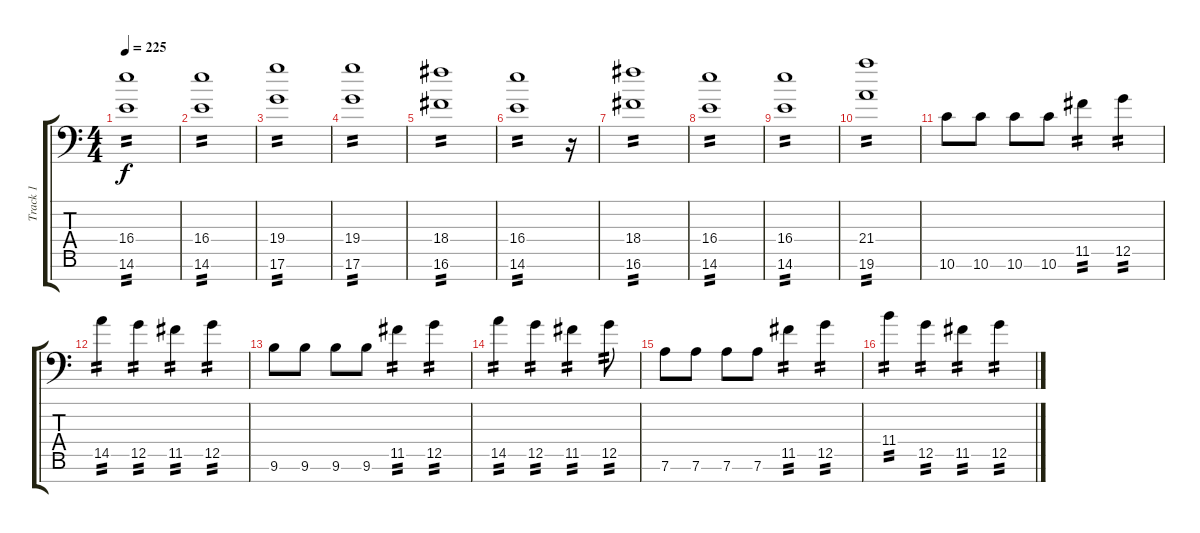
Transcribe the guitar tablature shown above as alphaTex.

\track ("Track 1" "Track 1") {instrument distortionguitar}
\staff {score tabs}
\tuning (D4 A3 F3 C3 G2 D2 A1) {hide}
\ts (4 4)
\tempo 225
\clef f4
\ks c
(16.4 14.6).1{tp 2 dy f} |
(16.4 14.6).1{tp 2} |
(19.4 17.6).1{tp 2} |
(19.4 17.6).1{tp 2} |
(18.4 16.6).1{tp 2} |
(16.4 14.6).1{tp 2} r.16 |
(18.4 16.6).1{tp 2} |
(16.4 14.6).1{tp 2} |
(16.4 14.6).1{tp 2} |
(21.4 19.6).1{tp 2} |
10.6.8 10.6.8 10.6.8 10.6.8 11.5.4{tp 2} 12.5.4{tp 2} |
14.5.4{tp 2} 12.5.4{tp 2} 11.5.4{tp 2} 12.5.4{tp 2} |
9.6.8 9.6.8 9.6.8 9.6.8 11.5.4{tp 2} 12.5.4{tp 2} |
14.5.4{tp 2} 12.5.4{tp 2} 11.5.4{tp 2} 12.5.8{tp 2} |
7.6.8 7.6.8 7.6.8 7.6.8 11.5.4{tp 2} 12.5.4{tp 2} |
11.4.4{tp 2} 12.5.4{tp 2} 11.5.4{tp 2} 12.5.4{tp 2}
